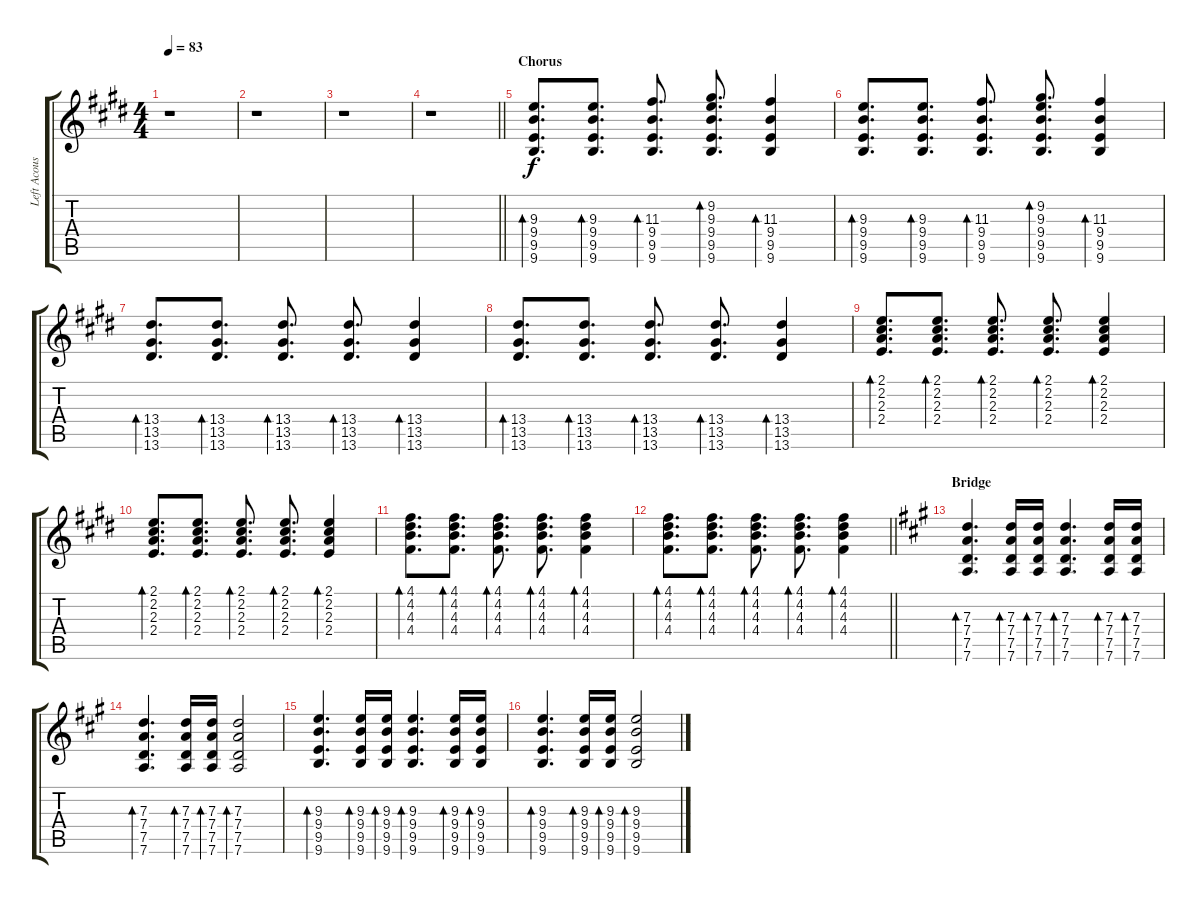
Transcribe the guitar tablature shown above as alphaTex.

\track ("Left Acoustic Guitar" "Left Acous") {instrument acousticguitarsteel}
\staff {score tabs}
\tuning (D4 B3 G3 D3 G2 D2) {hide}
\ts (4 4)
\tempo 83
\clef g2
\ks e
r.1{dy f} |
r.1 |
r.1 |
\barLineRight lightlight
r.1 |
\section ("" "Chorus")
(9.3 9.4 9.5 9.6).8{d bd 60} (9.3 9.4 9.5 9.6).8{d bd 60} (11.3 9.4 9.5 9.6).8{d bd 60} (9.2 9.3 9.4 9.5 9.6).8{d bd 60} (11.3 9.4 9.5 9.6).4{bd 60} |
(9.3 9.4 9.5 9.6).8{d bd 60} (9.3 9.4 9.5 9.6).8{d bd 60} (11.3 9.4 9.5 9.6).8{d bd 60} (9.2 9.3 9.4 9.5 9.6).8{d bd 60} (11.3 9.4 9.5 9.6).4{bd 60} |
(13.4 13.5 13.6).8{d bd 60} (13.4 13.5 13.6).8{d bd 60} (13.4 13.5 13.6).8{d bd 60} (13.4 13.5 13.6).8{d bd 60} (13.4 13.5 13.6).4{bd 60} |
(13.4 13.5 13.6).8{d bd 60} (13.4 13.5 13.6).8{d bd 60} (13.4 13.5 13.6).8{d bd 60} (13.4 13.5 13.6).8{d bd 60} (13.4 13.5 13.6).4{bd 60} |
(2.1 2.2 2.3 2.4).8{d bd 60} (2.1 2.2 2.3 2.4).8{d bd 60} (2.1 2.2 2.3 2.4).8{d bd 60} (2.1 2.2 2.3 2.4).8{d bd 60} (2.1 2.2 2.3 2.4).4{bd 60} |
(2.1 2.2 2.3 2.4).8{d bd 60} (2.1 2.2 2.3 2.4).8{d bd 60} (2.1 2.2 2.3 2.4).8{d bd 60} (2.1 2.2 2.3 2.4).8{d bd 60} (2.1 2.2 2.3 2.4).4{bd 60} |
(4.1 4.2 4.3 4.4).8{d bd 60} (4.1 4.2 4.3 4.4).8{d bd 60} (4.1 4.2 4.3 4.4).8{d bd 60} (4.1 4.2 4.3 4.4).8{d bd 60} (4.1 4.2 4.3 4.4).4{bd 60} |
\barLineRight lightlight
(4.1 4.2 4.3 4.4).8{d bd 60} (4.1 4.2 4.3 4.4).8{d bd 60} (4.1 4.2 4.3 4.4).8{d bd 60} (4.1 4.2 4.3 4.4).8{d bd 60} (4.1 4.2 4.3 4.4).4{bd 60} |
\section ("" "Bridge")
\ks a
(7.3 7.4 7.5 7.6).4{d bd 60} (7.3 7.4 7.5 7.6).16{bd 60} (7.3 7.4 7.5 7.6).16{bd 60} (7.3 7.4 7.5 7.6).4{d bd 60} (7.3 7.4 7.5 7.6).16{bd 60} (7.3 7.4 7.5 7.6).16{bd 60} |
(7.3 7.4 7.5 7.6).4{d bd 60} (7.3 7.4 7.5 7.6).16{bd 60} (7.3 7.4 7.5 7.6).16{bd 60} (7.3 7.4 7.5 7.6).2{bd 60} |
(9.3 9.4 9.5 9.6).4{d bd 60} (9.3 9.4 9.5 9.6).16{bd 60} (9.3 9.4 9.5 9.6).16{bd 60} (9.3 9.4 9.5 9.6).4{d bd 60} (9.3 9.4 9.5 9.6).16{bd 60} (9.3 9.4 9.5 9.6).16{bd 60} |
(9.3 9.4 9.5 9.6).4{d bd 60} (9.3 9.4 9.5 9.6).16{bd 60} (9.3 9.4 9.5 9.6).16{bd 60} (9.3 9.4 9.5 9.6).2{bd 60}
